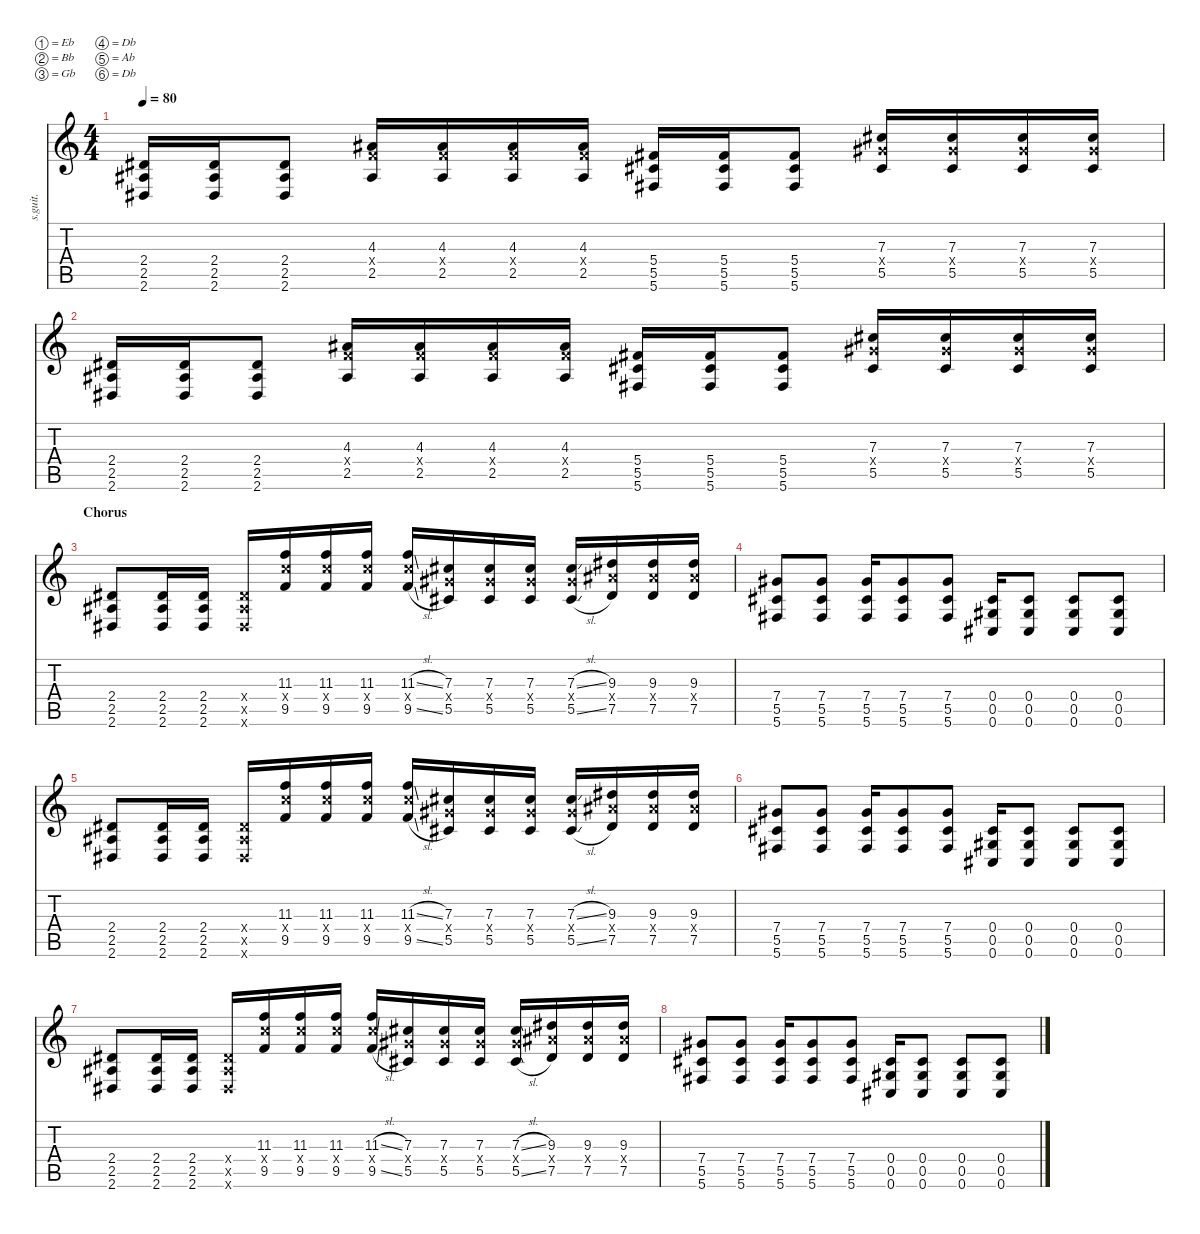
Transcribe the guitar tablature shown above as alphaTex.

\defaultSystemsLayout 4
\hideDynamics
\bracketExtendMode nobrackets
\track ("" "s.guit.") {instrument distortionguitar}
\staff {score tabs}
\tuning (Eb4 Bb3 Gb3 Db3 Ab2 Db2)
\ts (4 4)
\tempo 80
\clef g2
\ks c
(2.4{acc #} 2.5{acc #} 2.6{acc #}).16{dy mf} (2.4{acc #} 2.5{acc #} 2.6{acc #}).16 (2.4{acc #} 2.5{acc #} 2.6{acc #}).8 (4.3{acc #} 4.4{x} 2.5{acc #}).16 (4.3{acc #} 4.4{x} 2.5{acc #}).16 (4.3{acc #} 4.4{x} 2.5{acc #}).16 (4.3{acc #} 4.4{x} 2.5{acc #}).16 (5.4{acc #} 5.5{acc #} 5.6{acc #}).16 (5.4{acc #} 5.5{acc #} 5.6{acc #}).16 (5.4{acc #} 5.5{acc #} 5.6{acc #}).8 (7.3{acc #} 7.4{x acc #} 5.5{acc #}).16 (7.3{acc #} 7.4{x acc #} 5.5{acc #}).16 (7.3{acc #} 7.4{x acc #} 5.5{acc #}).16 (7.3{acc #} 7.4{x acc #} 5.5{acc #}).16 |
(2.4{acc #} 2.5{acc #} 2.6{acc #}).16 (2.4{acc #} 2.5{acc #} 2.6{acc #}).16 (2.4{acc #} 2.5{acc #} 2.6{acc #}).8 (4.3{acc #} 4.4{x} 2.5{acc #}).16 (4.3{acc #} 4.4{x} 2.5{acc #}).16 (4.3{acc #} 4.4{x} 2.5{acc #}).16 (4.3{acc #} 4.4{x} 2.5{acc #}).16 (5.4{acc #} 5.5{acc #} 5.6{acc #}).16 (5.4{acc #} 5.5{acc #} 5.6{acc #}).16 (5.4{acc #} 5.5{acc #} 5.6{acc #}).8 (7.3{acc #} 7.4{x acc #} 5.5{acc #}).16 (7.3{acc #} 7.4{x acc #} 5.5{acc #}).16 (7.3{acc #} 7.4{x acc #} 5.5{acc #}).16 (7.3{acc #} 7.4{x acc #} 5.5{acc #}).16 |
\section ("" "Chorus")
(2.4{acc #} 2.5{acc #} 2.6{acc #}).8 (2.4{acc #} 2.5{acc #} 2.6{acc #}).16 (2.4{acc #} 2.5{acc #} 2.6{acc #}).16 (2.4{x acc #} 2.5{x acc #} 2.6{x acc #}).16 (11.3 11.4{x} 9.5).16 (11.3 11.4{x} 9.5).16 (11.3 11.4{x} 9.5).16 (11.3{sl} 11.4{x} 9.5{sl}).16 (7.3{acc #} 7.4{x acc #} 5.5{acc #}).16 (7.3{acc #} 7.4{x acc #} 5.5{acc #}).16 (7.3{acc #} 7.4{x acc #} 5.5{acc #}).16 (7.3{sl acc #} 7.4{x acc #} 5.5{sl acc #}).16 (9.3{acc #} 9.4{x acc #} 7.5{acc #}).16 (9.3{acc #} 9.4{x acc #} 7.5{acc #}).16 (9.3{acc #} 9.4{x acc #} 7.5{acc #}).16 |
(7.4{acc #} 5.5{acc #} 5.6{acc #}).8 (7.4{acc #} 5.5{acc #} 5.6{acc #}).8 (7.4{acc #} 5.5{acc #} 5.6{acc #}).16 (7.4{acc #} 5.5{acc #} 5.6{acc #}).8 (7.4{acc #} 5.5{acc #} 5.6{acc #}).8 (0.4{acc #} 0.5{acc #} 0.6{acc #}).16 (0.4{acc #} 0.5{acc #} 0.6{acc #}).8 (0.4{acc #} 0.5{acc #} 0.6{acc #}).8 (0.4{acc #} 0.5{acc #} 0.6{acc #}).8 |
(2.4{acc #} 2.5{acc #} 2.6{acc #}).8 (2.4{acc #} 2.5{acc #} 2.6{acc #}).16 (2.4{acc #} 2.5{acc #} 2.6{acc #}).16 (2.4{x acc #} 2.5{x acc #} 2.6{x acc #}).16 (11.3 11.4{x} 9.5).16 (11.3 11.4{x} 9.5).16 (11.3 11.4{x} 9.5).16 (11.3{sl} 11.4{x} 9.5{sl}).16 (7.3{acc #} 7.4{x acc #} 5.5{acc #}).16 (7.3{acc #} 7.4{x acc #} 5.5{acc #}).16 (7.3{acc #} 7.4{x acc #} 5.5{acc #}).16 (7.3{sl acc #} 7.4{x acc #} 5.5{sl acc #}).16 (9.3{acc #} 9.4{x acc #} 7.5{acc #}).16 (9.3{acc #} 9.4{x acc #} 7.5{acc #}).16 (9.3{acc #} 9.4{x acc #} 7.5{acc #}).16 |
(7.4{acc #} 5.5{acc #} 5.6{acc #}).8 (7.4{acc #} 5.5{acc #} 5.6{acc #}).8 (7.4{acc #} 5.5{acc #} 5.6{acc #}).16 (7.4{acc #} 5.5{acc #} 5.6{acc #}).8 (7.4{acc #} 5.5{acc #} 5.6{acc #}).8 (0.4{acc #} 0.5{acc #} 0.6{acc #}).16 (0.4{acc #} 0.5{acc #} 0.6{acc #}).8 (0.4{acc #} 0.5{acc #} 0.6{acc #}).8 (0.4{acc #} 0.5{acc #} 0.6{acc #}).8 |
(2.4{acc #} 2.5{acc #} 2.6{acc #}).8 (2.4{acc #} 2.5{acc #} 2.6{acc #}).16 (2.4{acc #} 2.5{acc #} 2.6{acc #}).16 (2.4{x acc #} 2.5{x acc #} 2.6{x acc #}).16 (11.3 11.4{x} 9.5).16 (11.3 11.4{x} 9.5).16 (11.3 11.4{x} 9.5).16 (11.3{sl} 11.4{x} 9.5{sl}).16 (7.3{acc #} 7.4{x acc #} 5.5{acc #}).16 (7.3{acc #} 7.4{x acc #} 5.5{acc #}).16 (7.3{acc #} 7.4{x acc #} 5.5{acc #}).16 (7.3{sl acc #} 7.4{x acc #} 5.5{sl acc #}).16 (9.3{acc #} 9.4{x acc #} 7.5{acc #}).16 (9.3{acc #} 9.4{x acc #} 7.5{acc #}).16 (9.3{acc #} 9.4{x acc #} 7.5{acc #}).16 |
(7.4{acc #} 5.5{acc #} 5.6{acc #}).8 (7.4{acc #} 5.5{acc #} 5.6{acc #}).8 (7.4{acc #} 5.5{acc #} 5.6{acc #}).16 (7.4{acc #} 5.5{acc #} 5.6{acc #}).8 (7.4{acc #} 5.5{acc #} 5.6{acc #}).8 (0.4{acc #} 0.5{acc #} 0.6{acc #}).16 (0.4{acc #} 0.5{acc #} 0.6{acc #}).8 (0.4{acc #} 0.5{acc #} 0.6{acc #}).8 (0.4{acc #} 0.5{acc #} 0.6{acc #}).8
